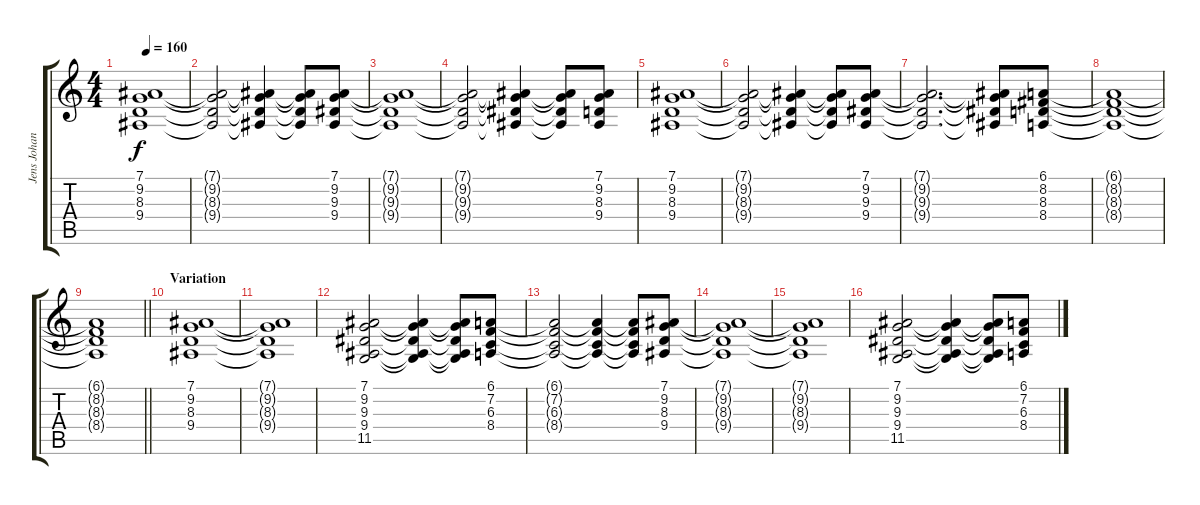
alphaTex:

\track ("Jens Johansson" "Jens Johan") {instrument stringensemble1}
\staff {score tabs}
\tuning (Eb4 Bb3 Gb3 Db3 Ab2 Eb2) {hide}
\ts (4 4)
\tempo 160
\clef g2
\ks c
(7.1 9.2 8.3 9.4).1{dy f} |
(7.1{t} 9.2{t} 8.3{t} 9.4{t}).2 (7.1{t} 9.2{t} 8.3{t} 9.4{t}).4 (7.1{t} 9.2{t} 8.3{t} 9.4{t}).8 (7.1 9.2 9.3 9.4).8 |
(7.1{t} 9.2{t} 9.3{t} 9.4{t}).1 |
(7.1{t} 9.2{t} 9.3{t} 9.4{t}).2 (7.1{t} 9.2{t} 9.3{t} 9.4{t}).4 (7.1{t} 9.2{t} 9.3{t} 9.4{t}).8 (7.1 9.2 8.3 9.4).8 |
(7.1 9.2 8.3 9.4).1 |
(7.1{t} 9.2{t} 8.3{t} 9.4{t}).2 (7.1{t} 9.2{t} 8.3{t} 9.4{t}).4 (7.1{t} 9.2{t} 8.3{t} 9.4{t}).8 (7.1 9.2 9.3 9.4).8 |
(7.1{t} 9.2{t} 9.3{t} 9.4{t}).2{d} (7.1{t} 9.2{t} 9.3{t} 9.4{t}).8 (6.1 8.2 8.3 8.4).8 |
(6.1{t} 8.2{t} 8.3{t} 8.4{t}).1 |
\barLineRight lightlight
(6.1{t} 8.2{t} 8.3{t} 8.4{t}).1 |
\section ("" "Variation")
(7.1 9.2 8.3 9.4).1 |
(7.1{t} 9.2{t} 8.3{t} 9.4{t}).1 |
(7.1 9.2 9.3 9.4 11.5).2 (7.1{t} 9.2{t} 9.3{t} 9.4{t} 11.5{t}).4 (7.1{t} 9.2{t} 9.3{t} 9.4{t} 11.5{t}).8 (6.1 7.2 6.3 8.4).8 |
(6.1{t} 7.2{t} 6.3{t} 8.4{t}).2 (6.1{t} 7.2{t} 6.3{t} 8.4{t}).4 (6.1{t} 7.2{t} 6.3{t} 8.4{t}).8 (7.1 9.2 8.3 9.4).8 |
(7.1{t} 9.2{t} 8.3{t} 9.4{t}).1 |
(7.1{t} 9.2{t} 8.3{t} 9.4{t}).1 |
(7.1 9.2 9.3 9.4 11.5).2 (7.1{t} 9.2{t} 9.3{t} 9.4{t} 11.5{t}).4 (7.1{t} 9.2{t} 9.3{t} 9.4{t} 11.5{t}).8 (6.1 7.2 6.3 8.4).8
